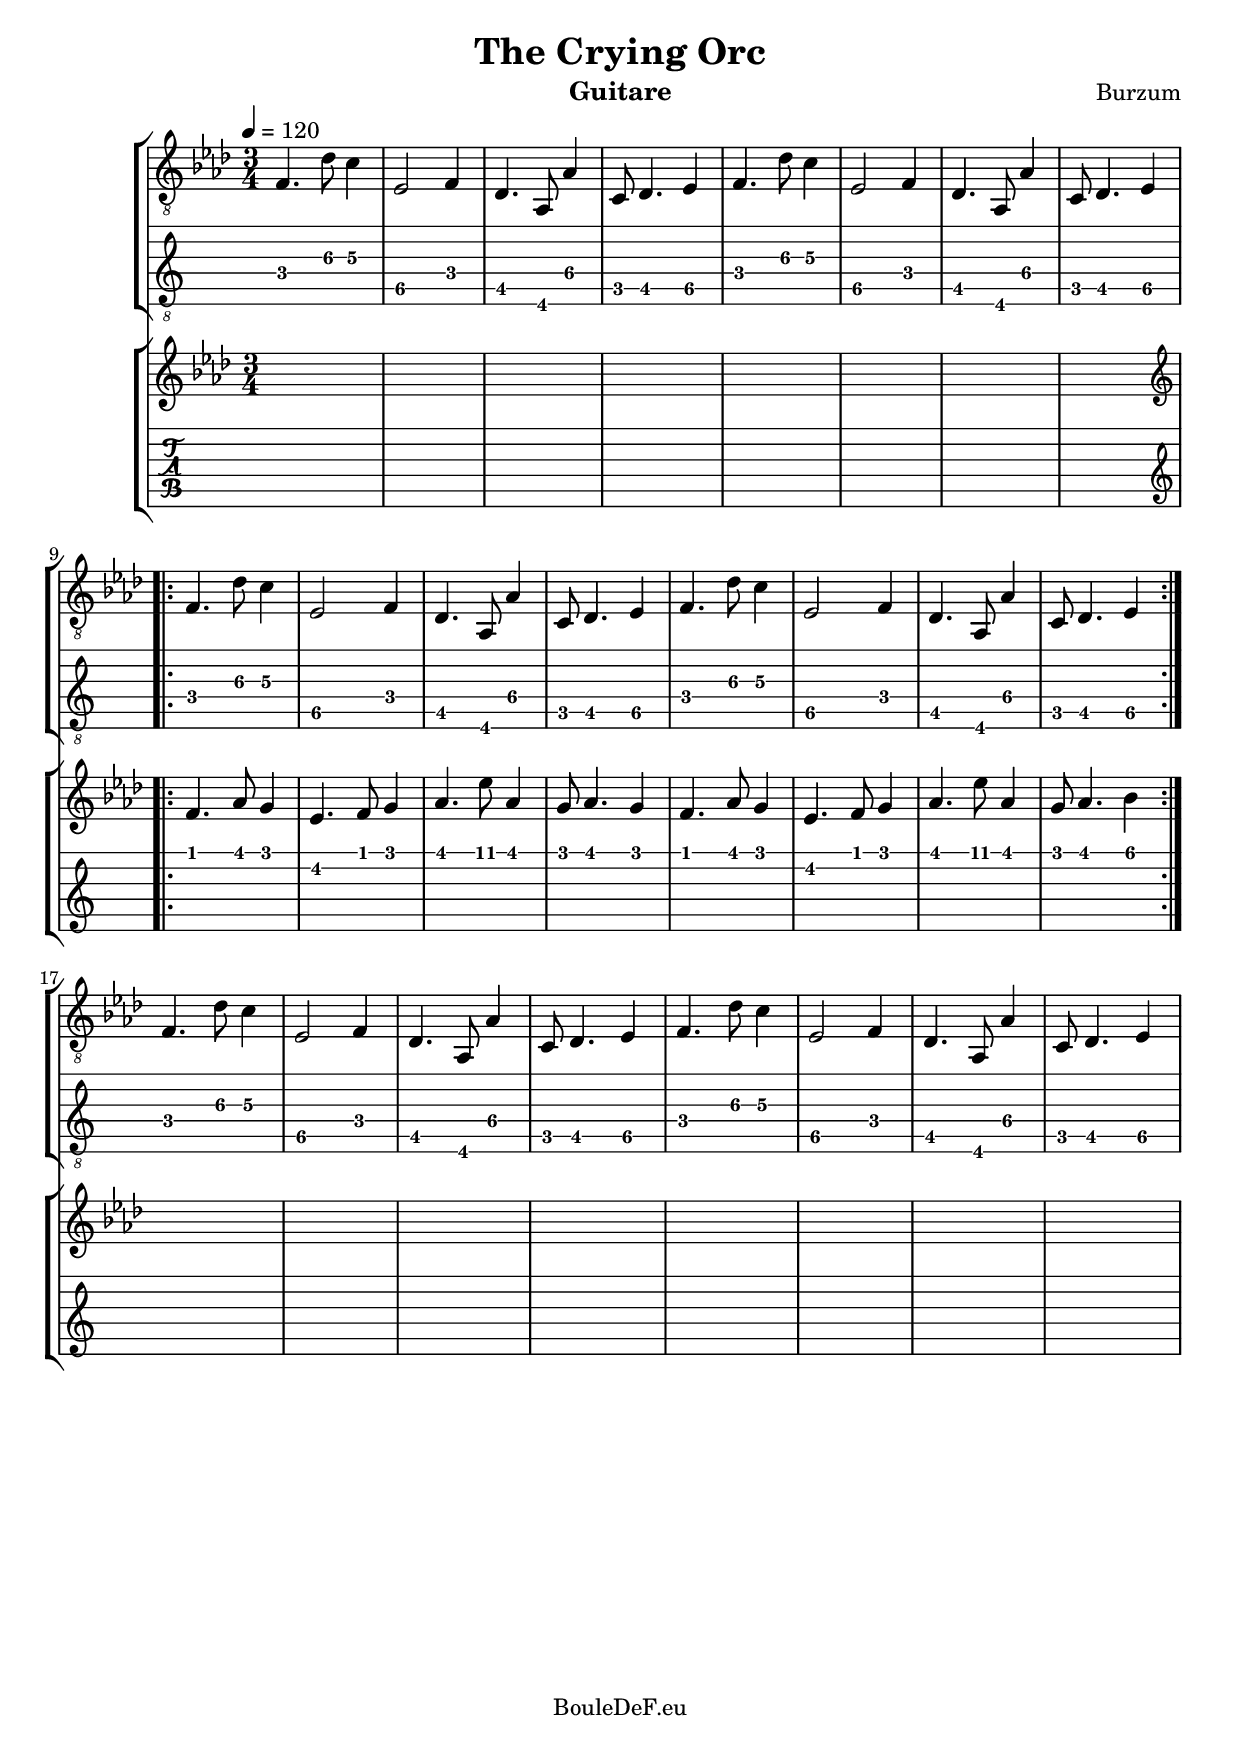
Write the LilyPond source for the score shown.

\version "2.16.0"
\include "italiano.ly"

\header {
	title = "The Crying Orc"
	composer = "Burzum"
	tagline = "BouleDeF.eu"
	instrument = "Guitare"
}

global = {
	\time 3/4
	\tempo 4 = 120
	\key lab \major
}

intro = \relative do {
	\clef "treble_8"
	| fa4.\4 reb'8\3 do4\3
	| mib,2\5 fa4\4
	| reb4.\5 lab8\6 lab'4\4
	| do,8\5 reb4.\5 mib4\5
	| fa4.\4 reb'8\3 do4\3
	| mib,2\5 fa4\4
	| reb4.\5 lab8\6 lab'4\4
	| do,8\5 reb4.\5 mib4\5
}

middle = \relative do' {
	\clef "treble"
	| fa4. lab8 sol4
	| mib4. fa8 sol4
	| lab4. mib'8 lab,4
	| sol8 lab4. sol4
	| fa4. lab8 sol4
	| mib4. fa8 sol4
	| lab4. mib'8 lab,4
	| sol8 lab4. sib4
}

empty = \relative do {
	| s4 s s
	| s4 s s
	| s4 s s
	| s4 s s
	| s4 s s
	| s4 s s
	| s4 s s
	| s4 s s
}

GuitareOneMidi = \relative do {
	\intro
	\break
	\repeat volta 2 {
		\intro
	}
	\break
	\intro
}
GuitareTwoMidi = \relative do {
	\empty
	\repeat volta 2 {
		\middle
	}
	\empty
}
GuitareOne = \new Voice {
	\global
	\GuitareOneMidi
}
GuitareTwo = \new Voice {
	\global
	\GuitareTwoMidi
}
TabGuitareOne = \new TabVoice {
	\global
	\GuitareOneMidi
}
TabGuitareTwo = \new TabVoice {
	\global
	\GuitareTwoMidi
}

\score {
	<<
	\new StaffGroup {
		<<
		\new Staff { << \GuitareOne >> }
		\new TabStaff { << \TabGuitareOne >> }
		>>
	}
	\new StaffGroup {
		<<
		\new Staff { << \GuitareTwo >> }
		\new TabStaff { << \TabGuitareTwo >> }
		>>
	}
	>>
	\layout { \omit Voice.StringNumber }
}

\score {
	<<
	\new Staff \with { midiInstrument=#"acoustic guitar (steel)" } {
		\unfoldRepeats { << \GuitareOne >> }
	}
	\new Staff \with { midiInstrument=#"acoustic guitar (steel)" } {
		\unfoldRepeats { << \GuitareTwo >> }
	}
	>>
	\midi {}
}
